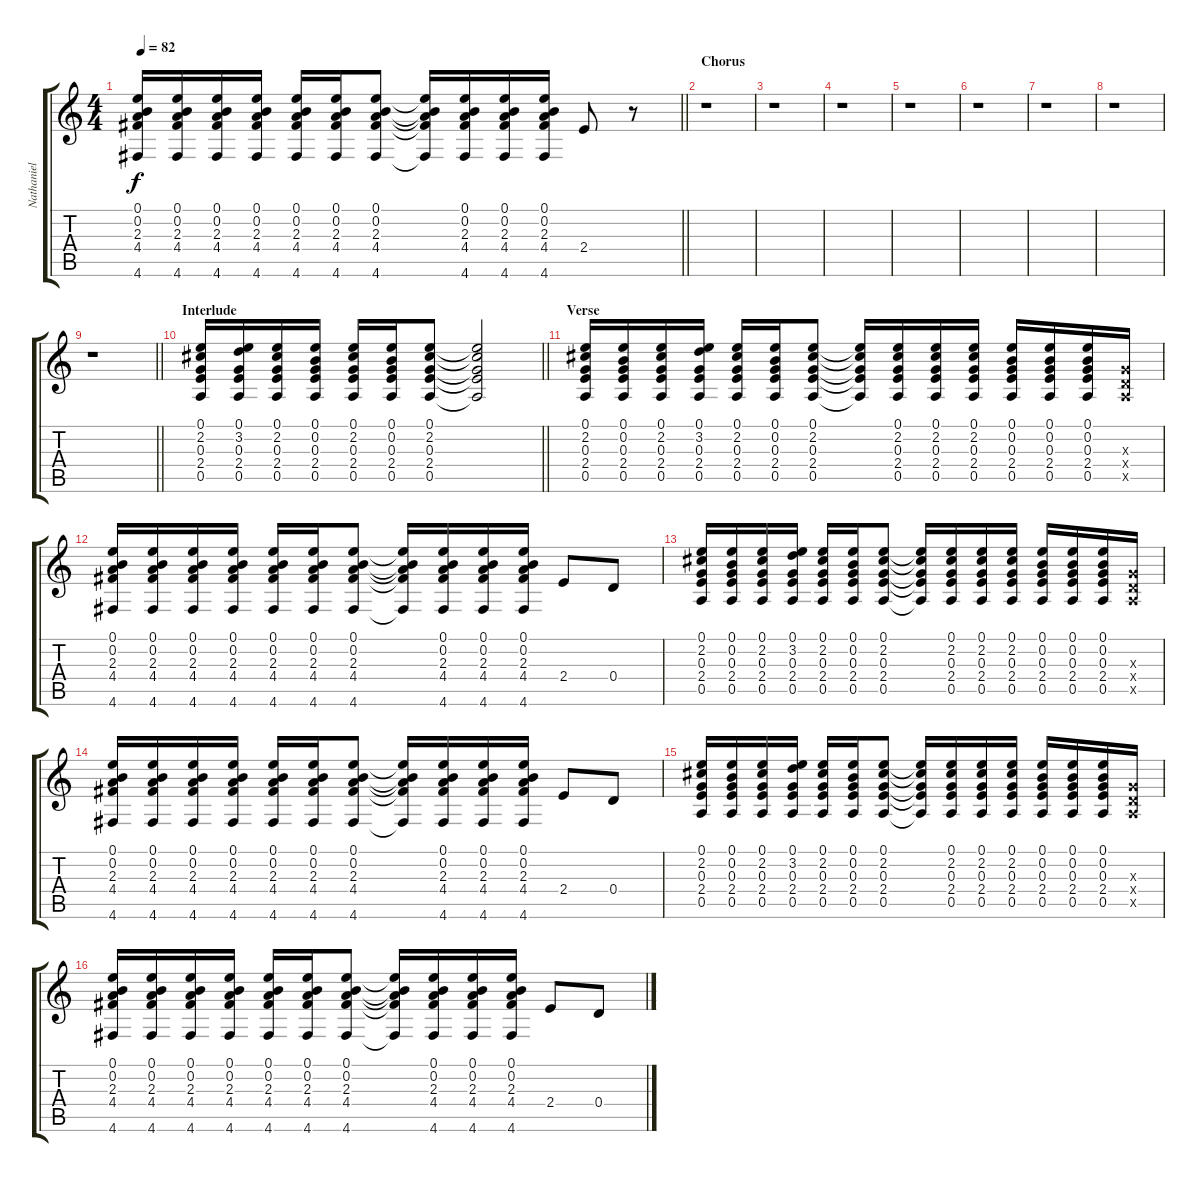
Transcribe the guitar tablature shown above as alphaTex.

\track ("Nathaniel Cox (Rhythm Guitar)" "Nathaniel ") {instrument acousticguitarsteel}
\staff {score tabs}
\tuning (E4 B3 G3 D3 A2 D2) {hide}
\ts (4 4)
\tempo 82
\clef g2
\barLineRight lightlight
\ks c
(0.1 0.2 2.3 4.4 4.6).16{dy f} (0.1 0.2 2.3 4.4 4.6).16 (0.1 0.2 2.3 4.4 4.6).16 (0.1 0.2 2.3 4.4 4.6).16 (0.1 0.2 2.3 4.4 4.6).16 (0.1 0.2 2.3 4.4 4.6).16 (0.1 0.2 2.3 4.4 4.6).8 (0.1{t} 0.2{t} 2.3{t} 4.4{t} 4.6{t}).16 (0.1 0.2 2.3 4.4 4.6).16 (0.1 0.2 2.3 4.4 4.6).16 (0.1 0.2 2.3 4.4 4.6).16 2.4.8 r.8 |
\section ("" "Chorus")
r.1 |
r.1 |
r.1 |
r.1 |
r.1 |
r.1 |
r.1 |
\barLineRight lightlight
r.1 |
\section ("" "Interlude")
\barLineRight lightlight
(0.1 2.2 0.3 2.4 0.5).16 (0.1 3.2 0.3 2.4 0.5).16 (0.1 2.2 0.3 2.4 0.5).16 (0.1 0.2 0.3 2.4 0.5).16 (0.1 2.2 0.3 2.4 0.5).16 (0.1 0.2 0.3 2.4 0.5).16 (0.1 2.2 0.3 2.4 0.5).8 (0.1{t} 2.2{t} 0.3{t} 2.4{t} 0.5{t}).2 |
\section ("" "Verse")
(0.1 2.2 0.3 2.4 0.5).16 (0.1 0.2 0.3 2.4 0.5).16 (0.1 2.2 0.3 2.4 0.5).16 (0.1 3.2 0.3 2.4 0.5).16 (0.1 2.2 0.3 2.4 0.5).16 (0.1 0.2 0.3 2.4 0.5).16 (0.1 2.2 0.3 2.4 0.5).8 (0.1{t} 2.2{t} 0.3{t} 2.4{t} 0.5{t}).16 (0.1 2.2 0.3 2.4 0.5).16 (0.1 2.2 0.3 2.4 0.5).16 (0.1 2.2 0.3 2.4 0.5).16 (0.1 0.2 0.3 2.4 0.5).16 (0.1 0.2 0.3 2.4 0.5).16 (0.1 0.2 0.3 2.4 0.5).16 (0.3{x} 0.4{x} 0.5{x}).16 |
(0.1 0.2 2.3 4.4 4.6).16 (0.1 0.2 2.3 4.4 4.6).16 (0.1 0.2 2.3 4.4 4.6).16 (0.1 0.2 2.3 4.4 4.6).16 (0.1 0.2 2.3 4.4 4.6).16 (0.1 0.2 2.3 4.4 4.6).16 (0.1 0.2 2.3 4.4 4.6).8 (0.1{t} 0.2{t} 2.3{t} 4.4{t} 4.6{t}).16 (0.1 0.2 2.3 4.4 4.6).16 (0.1 0.2 2.3 4.4 4.6).16 (0.1 0.2 2.3 4.4 4.6).16 2.4.8 0.4.8 |
(0.1 2.2 0.3 2.4 0.5).16 (0.1 0.2 0.3 2.4 0.5).16 (0.1 2.2 0.3 2.4 0.5).16 (0.1 3.2 0.3 2.4 0.5).16 (0.1 2.2 0.3 2.4 0.5).16 (0.1 0.2 0.3 2.4 0.5).16 (0.1 2.2 0.3 2.4 0.5).8 (0.1{t} 2.2{t} 0.3{t} 2.4{t} 0.5{t}).16 (0.1 2.2 0.3 2.4 0.5).16 (0.1 2.2 0.3 2.4 0.5).16 (0.1 2.2 0.3 2.4 0.5).16 (0.1 0.2 0.3 2.4 0.5).16 (0.1 0.2 0.3 2.4 0.5).16 (0.1 0.2 0.3 2.4 0.5).16 (0.3{x} 0.4{x} 0.5{x}).16 |
(0.1 0.2 2.3 4.4 4.6).16 (0.1 0.2 2.3 4.4 4.6).16 (0.1 0.2 2.3 4.4 4.6).16 (0.1 0.2 2.3 4.4 4.6).16 (0.1 0.2 2.3 4.4 4.6).16 (0.1 0.2 2.3 4.4 4.6).16 (0.1 0.2 2.3 4.4 4.6).8 (0.1{t} 0.2{t} 2.3{t} 4.4{t} 4.6{t}).16 (0.1 0.2 2.3 4.4 4.6).16 (0.1 0.2 2.3 4.4 4.6).16 (0.1 0.2 2.3 4.4 4.6).16 2.4.8 0.4.8 |
(0.1 2.2 0.3 2.4 0.5).16 (0.1 0.2 0.3 2.4 0.5).16 (0.1 2.2 0.3 2.4 0.5).16 (0.1 3.2 0.3 2.4 0.5).16 (0.1 2.2 0.3 2.4 0.5).16 (0.1 0.2 0.3 2.4 0.5).16 (0.1 2.2 0.3 2.4 0.5).8 (0.1{t} 2.2{t} 0.3{t} 2.4{t} 0.5{t}).16 (0.1 2.2 0.3 2.4 0.5).16 (0.1 2.2 0.3 2.4 0.5).16 (0.1 2.2 0.3 2.4 0.5).16 (0.1 0.2 0.3 2.4 0.5).16 (0.1 0.2 0.3 2.4 0.5).16 (0.1 0.2 0.3 2.4 0.5).16 (0.3{x} 0.4{x} 0.5{x}).16 |
(0.1 0.2 2.3 4.4 4.6).16 (0.1 0.2 2.3 4.4 4.6).16 (0.1 0.2 2.3 4.4 4.6).16 (0.1 0.2 2.3 4.4 4.6).16 (0.1 0.2 2.3 4.4 4.6).16 (0.1 0.2 2.3 4.4 4.6).16 (0.1 0.2 2.3 4.4 4.6).8 (0.1{t} 0.2{t} 2.3{t} 4.4{t} 4.6{t}).16 (0.1 0.2 2.3 4.4 4.6).16 (0.1 0.2 2.3 4.4 4.6).16 (0.1 0.2 2.3 4.4 4.6).16 2.4.8 0.4.8
